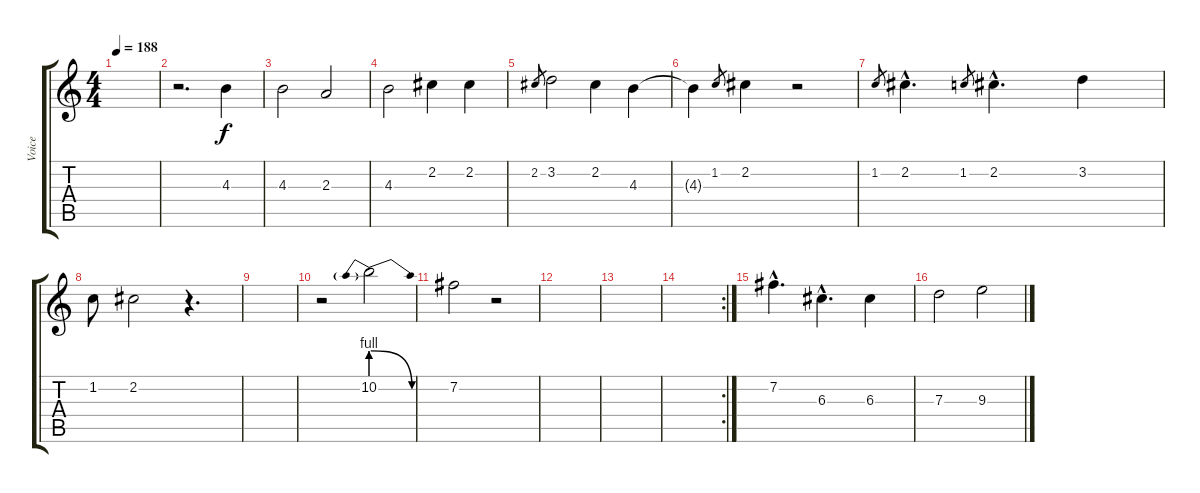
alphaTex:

\track ("Voice" "Voice") {instrument acousticguitarnylon}
\staff {score tabs}
\tuning (E4 B3 G3 D3 A2 E2) {hide}
\ts (4 4)
\tempo 188
\clef g2
\ks c
|
r.2{d} 4.3.4 |
4.3.2 2.3.2 |
4.3.2 2.2.4 2.2.4 |
2.2.8{gr} 3.2.2 2.2.4 4.3.4 |
4.3{t}.4 1.2.8{gr} 2.2.4 r.2 |
1.2.8{gr} 2.2{hac}.4{d} 1.2.8{gr} 2.2{hac}.4{d} 3.2.4 |
1.2.8 2.2.2 r.4{d} |
|
r.2 10.2{be (prebendrelease 0 4 60 0)}.2 |
7.2.2 r.2 |
|
|
\rc 2
|
7.2{hac}.4{d} 6.3{hac}.4{d} 6.3.4 |
7.3.2 9.3.2
